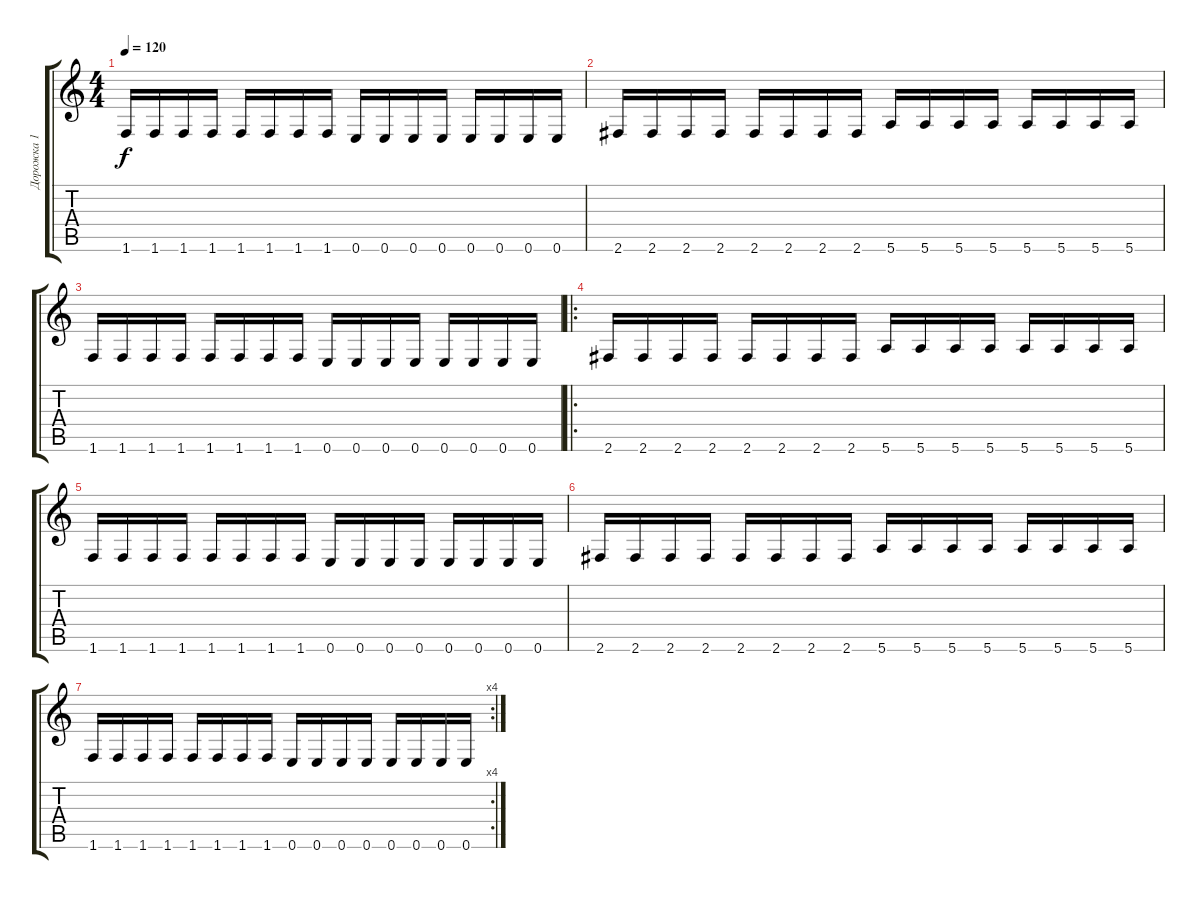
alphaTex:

\track ("Дорожка 1" "Дорожка 1") {instrument distortionguitar}
\staff {score tabs}
\tuning (E4 B3 G3 D3 A2 E2) {hide}
\ts (4 4)
\tempo 120
\clef g2
\ks c
1.6.16{dy f} 1.6.16 1.6.16 1.6.16 1.6.16 1.6.16 1.6.16 1.6.16 0.6.16 0.6.16 0.6.16 0.6.16 0.6.16 0.6.16 0.6.16 0.6.16 |
2.6.16 2.6.16 2.6.16 2.6.16 2.6.16 2.6.16 2.6.16 2.6.16 5.6.16 5.6.16 5.6.16 5.6.16 5.6.16 5.6.16 5.6.16 5.6.16 |
1.6.16 1.6.16 1.6.16 1.6.16 1.6.16 1.6.16 1.6.16 1.6.16 0.6.16 0.6.16 0.6.16 0.6.16 0.6.16 0.6.16 0.6.16 0.6.16 |
\ro
2.6.16 2.6.16 2.6.16 2.6.16 2.6.16 2.6.16 2.6.16 2.6.16 5.6.16 5.6.16 5.6.16 5.6.16 5.6.16 5.6.16 5.6.16 5.6.16 |
1.6.16 1.6.16 1.6.16 1.6.16 1.6.16 1.6.16 1.6.16 1.6.16 0.6.16 0.6.16 0.6.16 0.6.16 0.6.16 0.6.16 0.6.16 0.6.16 |
2.6.16 2.6.16 2.6.16 2.6.16 2.6.16 2.6.16 2.6.16 2.6.16 5.6.16 5.6.16 5.6.16 5.6.16 5.6.16 5.6.16 5.6.16 5.6.16 |
\rc 4
1.6.16 1.6.16 1.6.16 1.6.16 1.6.16 1.6.16 1.6.16 1.6.16 0.6.16 0.6.16 0.6.16 0.6.16 0.6.16 0.6.16 0.6.16 0.6.16
